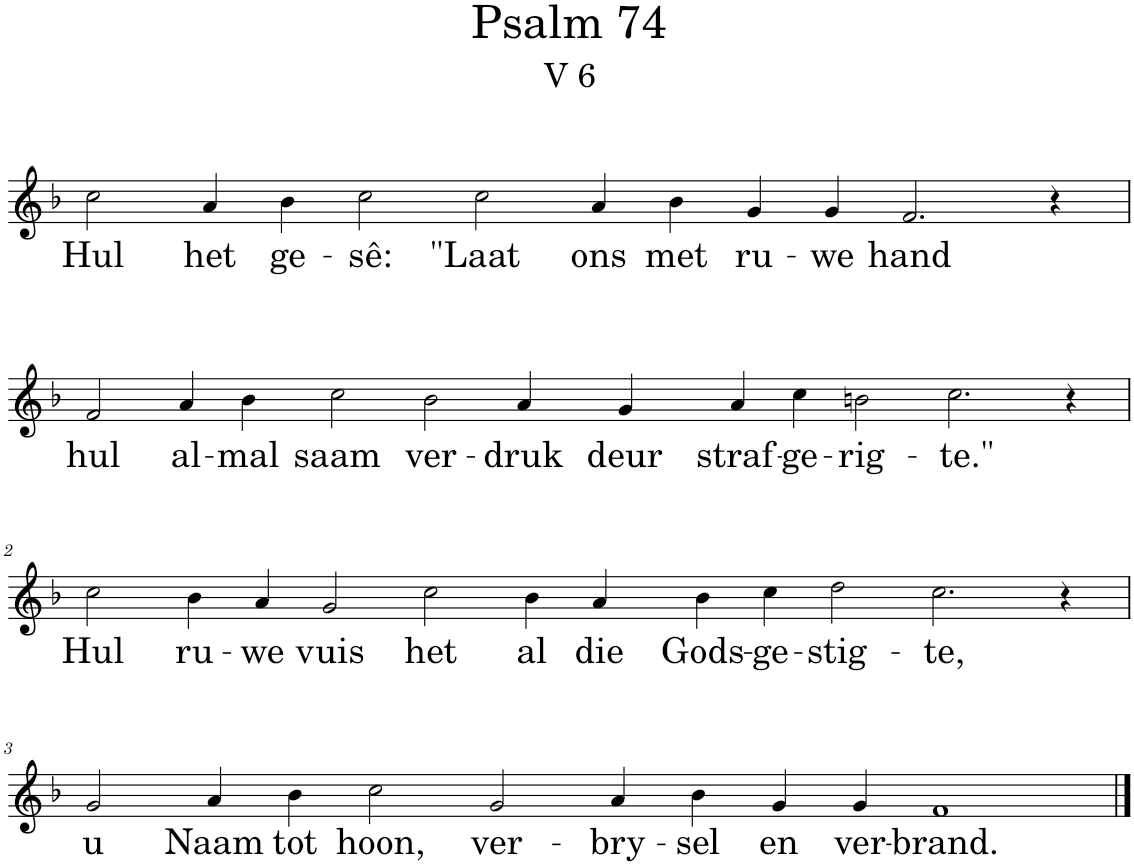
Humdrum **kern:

**kern	**text
*part1	*part1
*staff1	*staff1
*I"Pipe Organ	*
*I'Org.	*
*clefG2	*
*k[b-]	*
*M18/4	*
=	=
!	!LO:LY:b
2cc\	Hul
!	!LO:LY:b
4a/	het
!	!LO:LY:b
4b-\	ge-
!	!LO:LY:b
2cc\	-sê:
!	!LO:LY:b
2cc\	"Laat
!	!LO:LY:b
4a/	ons
!	!LO:LY:b
4b-\	met
!	!LO:LY:b
4g/	ru-
!	!LO:LY:b
4g/	-we
!	!LO:LY:b
2.f/	hand
4r	.
!!LO:LB:g=z
=1	=1
!	!LO:LY:b
2f/	hul
!	!LO:LY:b
4a/	al-
!	!LO:LY:b
4b-\	-mal
!	!LO:LY:b
2cc\	saam
!	!LO:LY:b
2b-\	ver-
!	!LO:LY:b
4a/	-druk
!	!LO:LY:b
4g/	deur
!	!LO:LY:b
4a/	straf-
!	!LO:LY:b
4cc\	-ge-
!	!LO:LY:b
2bn\	-rig-
!	!LO:LY:b
2.cc\	-te."
4r	.
!!LO:LB:g=z
=2	=2
!	!LO:LY:b
2cc\	Hul
!	!LO:LY:b
4b-\	ru-
!	!LO:LY:b
4a/	-we
!	!LO:LY:b
2g/	vuis
!	!LO:LY:b
2cc\	het
!	!LO:LY:b
4b-\	al
!	!LO:LY:b
4a/	die
!	!LO:LY:b
4b-\	Gods-
!	!LO:LY:b
4cc\	-ge-
!	!LO:LY:b
2dd\	-stig-
!	!LO:LY:b
2.cc\	-te,
4r	.
!!LO:LB:g=z
=3	=3
*M16/4	*
!	!LO:LY:b
2g/	u
!	!LO:LY:b
4a/	Naam
!	!LO:LY:b
4b-\	tot
!	!LO:LY:b
2cc\	hoon,
!	!LO:LY:b
2g/	ver-
!	!LO:LY:b
4a/	-bry-
!	!LO:LY:b
4b-\	-sel
!	!LO:LY:b
4g/	en
!	!LO:LY:b
4g/	ver-
!	!LO:LY:b
1f	-brand.
==	==
*-	*-
